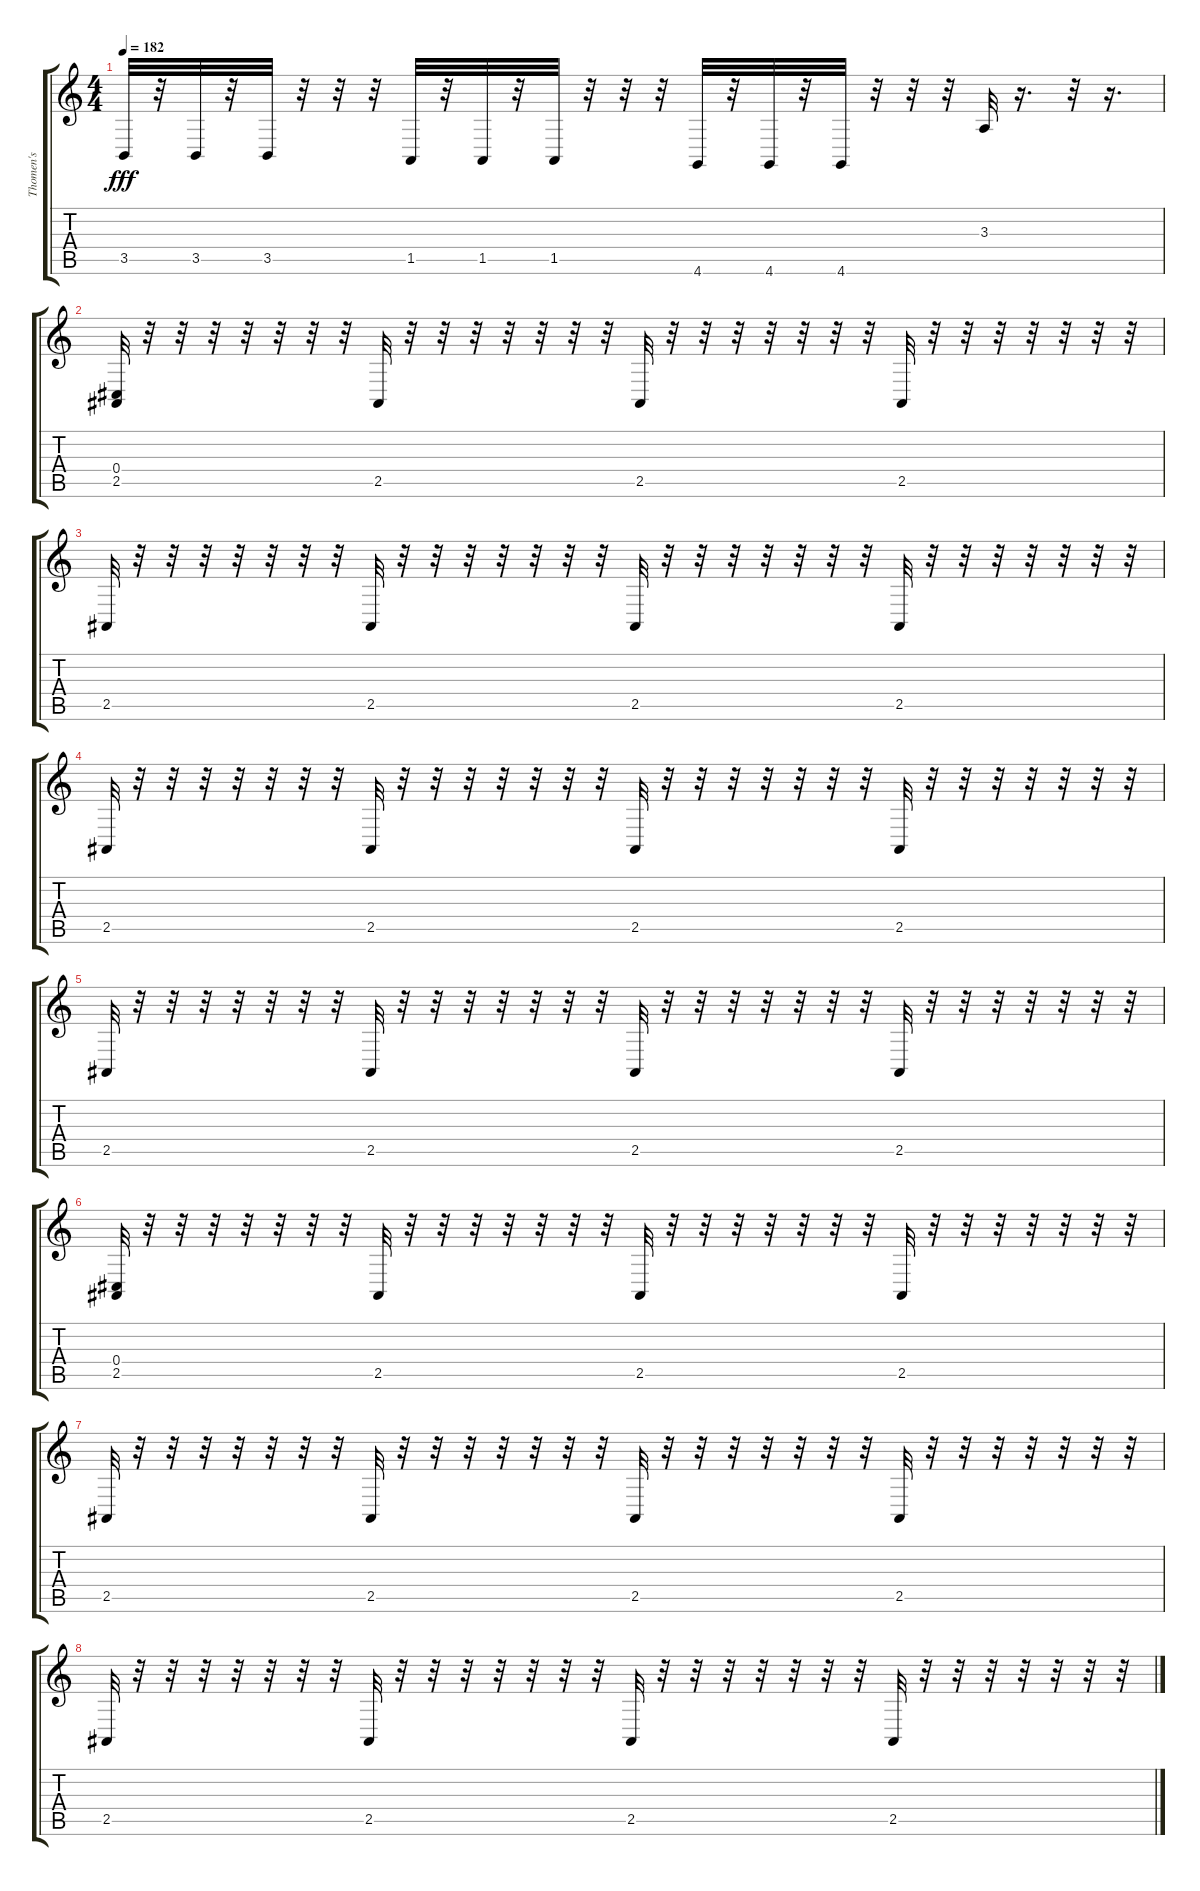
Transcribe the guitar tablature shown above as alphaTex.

\track ("Thomen's " "Thomen's ") {instrument acousticgrandpiano}
\staff {score tabs}
\tuning (Eb4 Bb3 Gb3 Db3 Ab2 Eb2) {hide}
\ts (4 4)
\tempo 182
\clef g2
\ks c
3.5.32{dy fff} r.32 3.5.32 r.32 3.5.32 r.32 r.32 r.32 1.5.32 r.32 1.5.32 r.32 1.5.32 r.32 r.32 r.32 4.6.32 r.32 4.6.32 r.32 4.6.32 r.32 r.32 r.32 3.3.32 r.16{d} r.32 r.16{d} |
(0.4 2.5).32 r.32 r.32 r.32 r.32 r.32 r.32 r.32 2.5.32 r.32 r.32 r.32 r.32 r.32 r.32 r.32 2.5.32 r.32 r.32 r.32 r.32 r.32 r.32 r.32 2.5.32 r.32 r.32 r.32 r.32 r.32 r.32 r.32 |
2.5.32 r.32 r.32 r.32 r.32 r.32 r.32 r.32 2.5.32 r.32 r.32 r.32 r.32 r.32 r.32 r.32 2.5.32 r.32 r.32 r.32 r.32 r.32 r.32 r.32 2.5.32 r.32 r.32 r.32 r.32 r.32 r.32 r.32 |
2.5.32 r.32 r.32 r.32 r.32 r.32 r.32 r.32 2.5.32 r.32 r.32 r.32 r.32 r.32 r.32 r.32 2.5.32 r.32 r.32 r.32 r.32 r.32 r.32 r.32 2.5.32 r.32 r.32 r.32 r.32 r.32 r.32 r.32 |
2.5.32 r.32 r.32 r.32 r.32 r.32 r.32 r.32 2.5.32 r.32 r.32 r.32 r.32 r.32 r.32 r.32 2.5.32 r.32 r.32 r.32 r.32 r.32 r.32 r.32 2.5.32 r.32 r.32 r.32 r.32 r.32 r.32 r.32 |
(0.4 2.5).32 r.32 r.32 r.32 r.32 r.32 r.32 r.32 2.5.32 r.32 r.32 r.32 r.32 r.32 r.32 r.32 2.5.32 r.32 r.32 r.32 r.32 r.32 r.32 r.32 2.5.32 r.32 r.32 r.32 r.32 r.32 r.32 r.32 |
2.5.32 r.32 r.32 r.32 r.32 r.32 r.32 r.32 2.5.32 r.32 r.32 r.32 r.32 r.32 r.32 r.32 2.5.32 r.32 r.32 r.32 r.32 r.32 r.32 r.32 2.5.32 r.32 r.32 r.32 r.32 r.32 r.32 r.32 |
2.5.32 r.32 r.32 r.32 r.32 r.32 r.32 r.32 2.5.32 r.32 r.32 r.32 r.32 r.32 r.32 r.32 2.5.32 r.32 r.32 r.32 r.32 r.32 r.32 r.32 2.5.32 r.32 r.32 r.32 r.32 r.32 r.32 r.32
